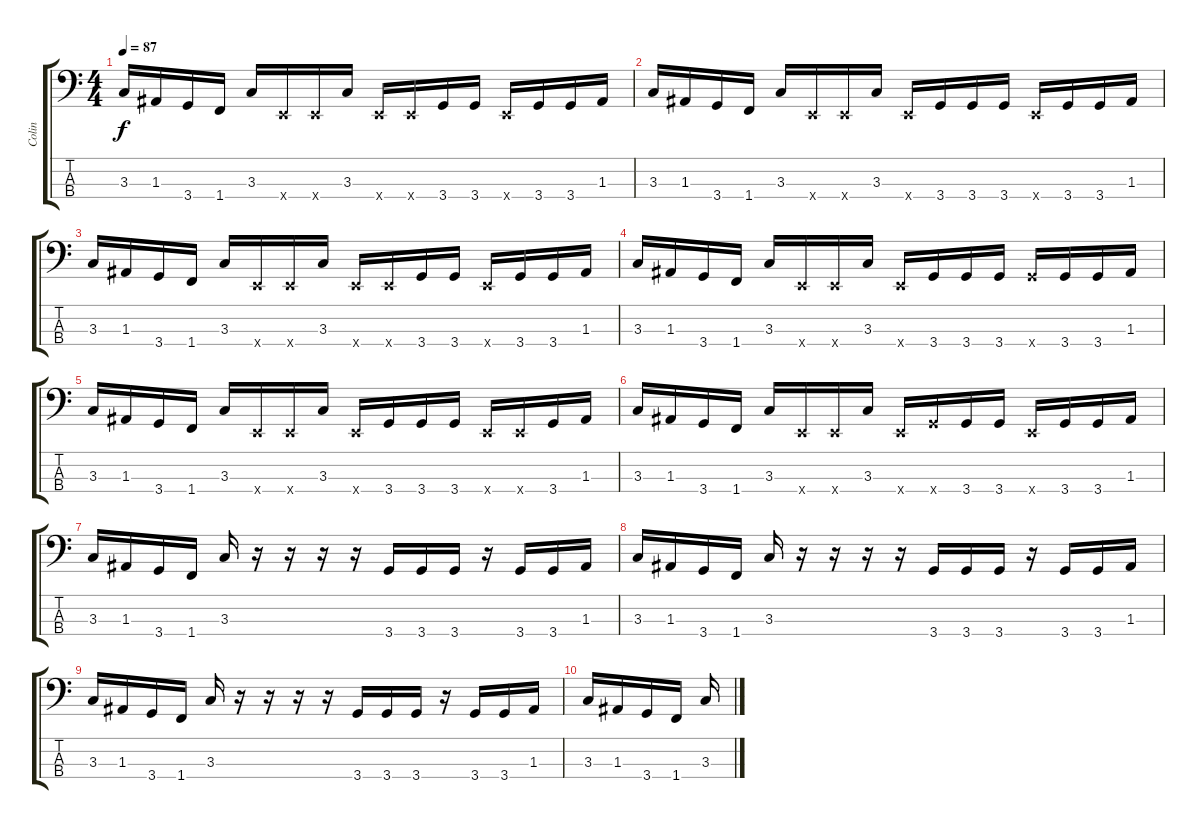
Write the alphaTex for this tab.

\track ("Colin" "Colin") {instrument electricbasspick}
\staff {score tabs}
\tuning (G2 D2 A1 E1) {hide}
\ts (4 4)
\tempo 87
\clef f4
\ks c
3.3.16{dy f} 1.3.16 3.4.16 1.4.16 3.3.16 0.4{x}.16 0.4{x}.16 3.3.16 0.4{x}.16 0.4{x}.16 3.4.16 3.4.16 0.4{x}.16 3.4.16 3.4.16 1.3.16 |
3.3.16 1.3.16 3.4.16 1.4.16 3.3.16 0.4{x}.16 0.4{x}.16 3.3.16 0.4{x}.16 3.4.16 3.4.16 3.4.16 0.4{x}.16 3.4.16 3.4.16 1.3.16 |
3.3.16 1.3.16 3.4.16 1.4.16 3.3.16 0.4{x}.16 0.4{x}.16 3.3.16 0.4{x}.16 0.4{x}.16 3.4.16 3.4.16 0.4{x}.16 3.4.16 3.4.16 1.3.16 |
3.3.16 1.3.16 3.4.16 1.4.16 3.3.16 0.4{x}.16 0.4{x}.16 3.3.16 0.4{x}.16 3.4.16 3.4.16 3.4.16 3.4{x}.16 3.4.16 3.4.16 1.3.16 |
3.3.16 1.3.16 3.4.16 1.4.16 3.3.16 0.4{x}.16 0.4{x}.16 3.3.16 0.4{x}.16 3.4.16 3.4.16 3.4.16 0.4{x}.16 0.4{x}.16 3.4.16 1.3.16 |
3.3.16 1.3.16 3.4.16 1.4.16 3.3.16 0.4{x}.16 0.4{x}.16 3.3.16 0.4{x}.16 3.4{x}.16 3.4.16 3.4.16 0.4{x}.16 3.4.16 3.4.16 1.3.16 |
3.3.16 1.3.16 3.4.16 1.4.16 3.3.16 r.16 r.16 r.16 r.16 3.4.16 3.4.16 3.4.16 r.16 3.4.16 3.4.16 1.3.16 |
3.3.16 1.3.16 3.4.16 1.4.16 3.3.16 r.16 r.16 r.16 r.16 3.4.16 3.4.16 3.4.16 r.16 3.4.16 3.4.16 1.3.16 |
3.3.16 1.3.16 3.4.16 1.4.16 3.3.16 r.16 r.16 r.16 r.16 3.4.16 3.4.16 3.4.16 r.16 3.4.16 3.4.16 1.3.16 |
3.3.16 1.3.16 3.4.16 1.4.16 3.3.16
